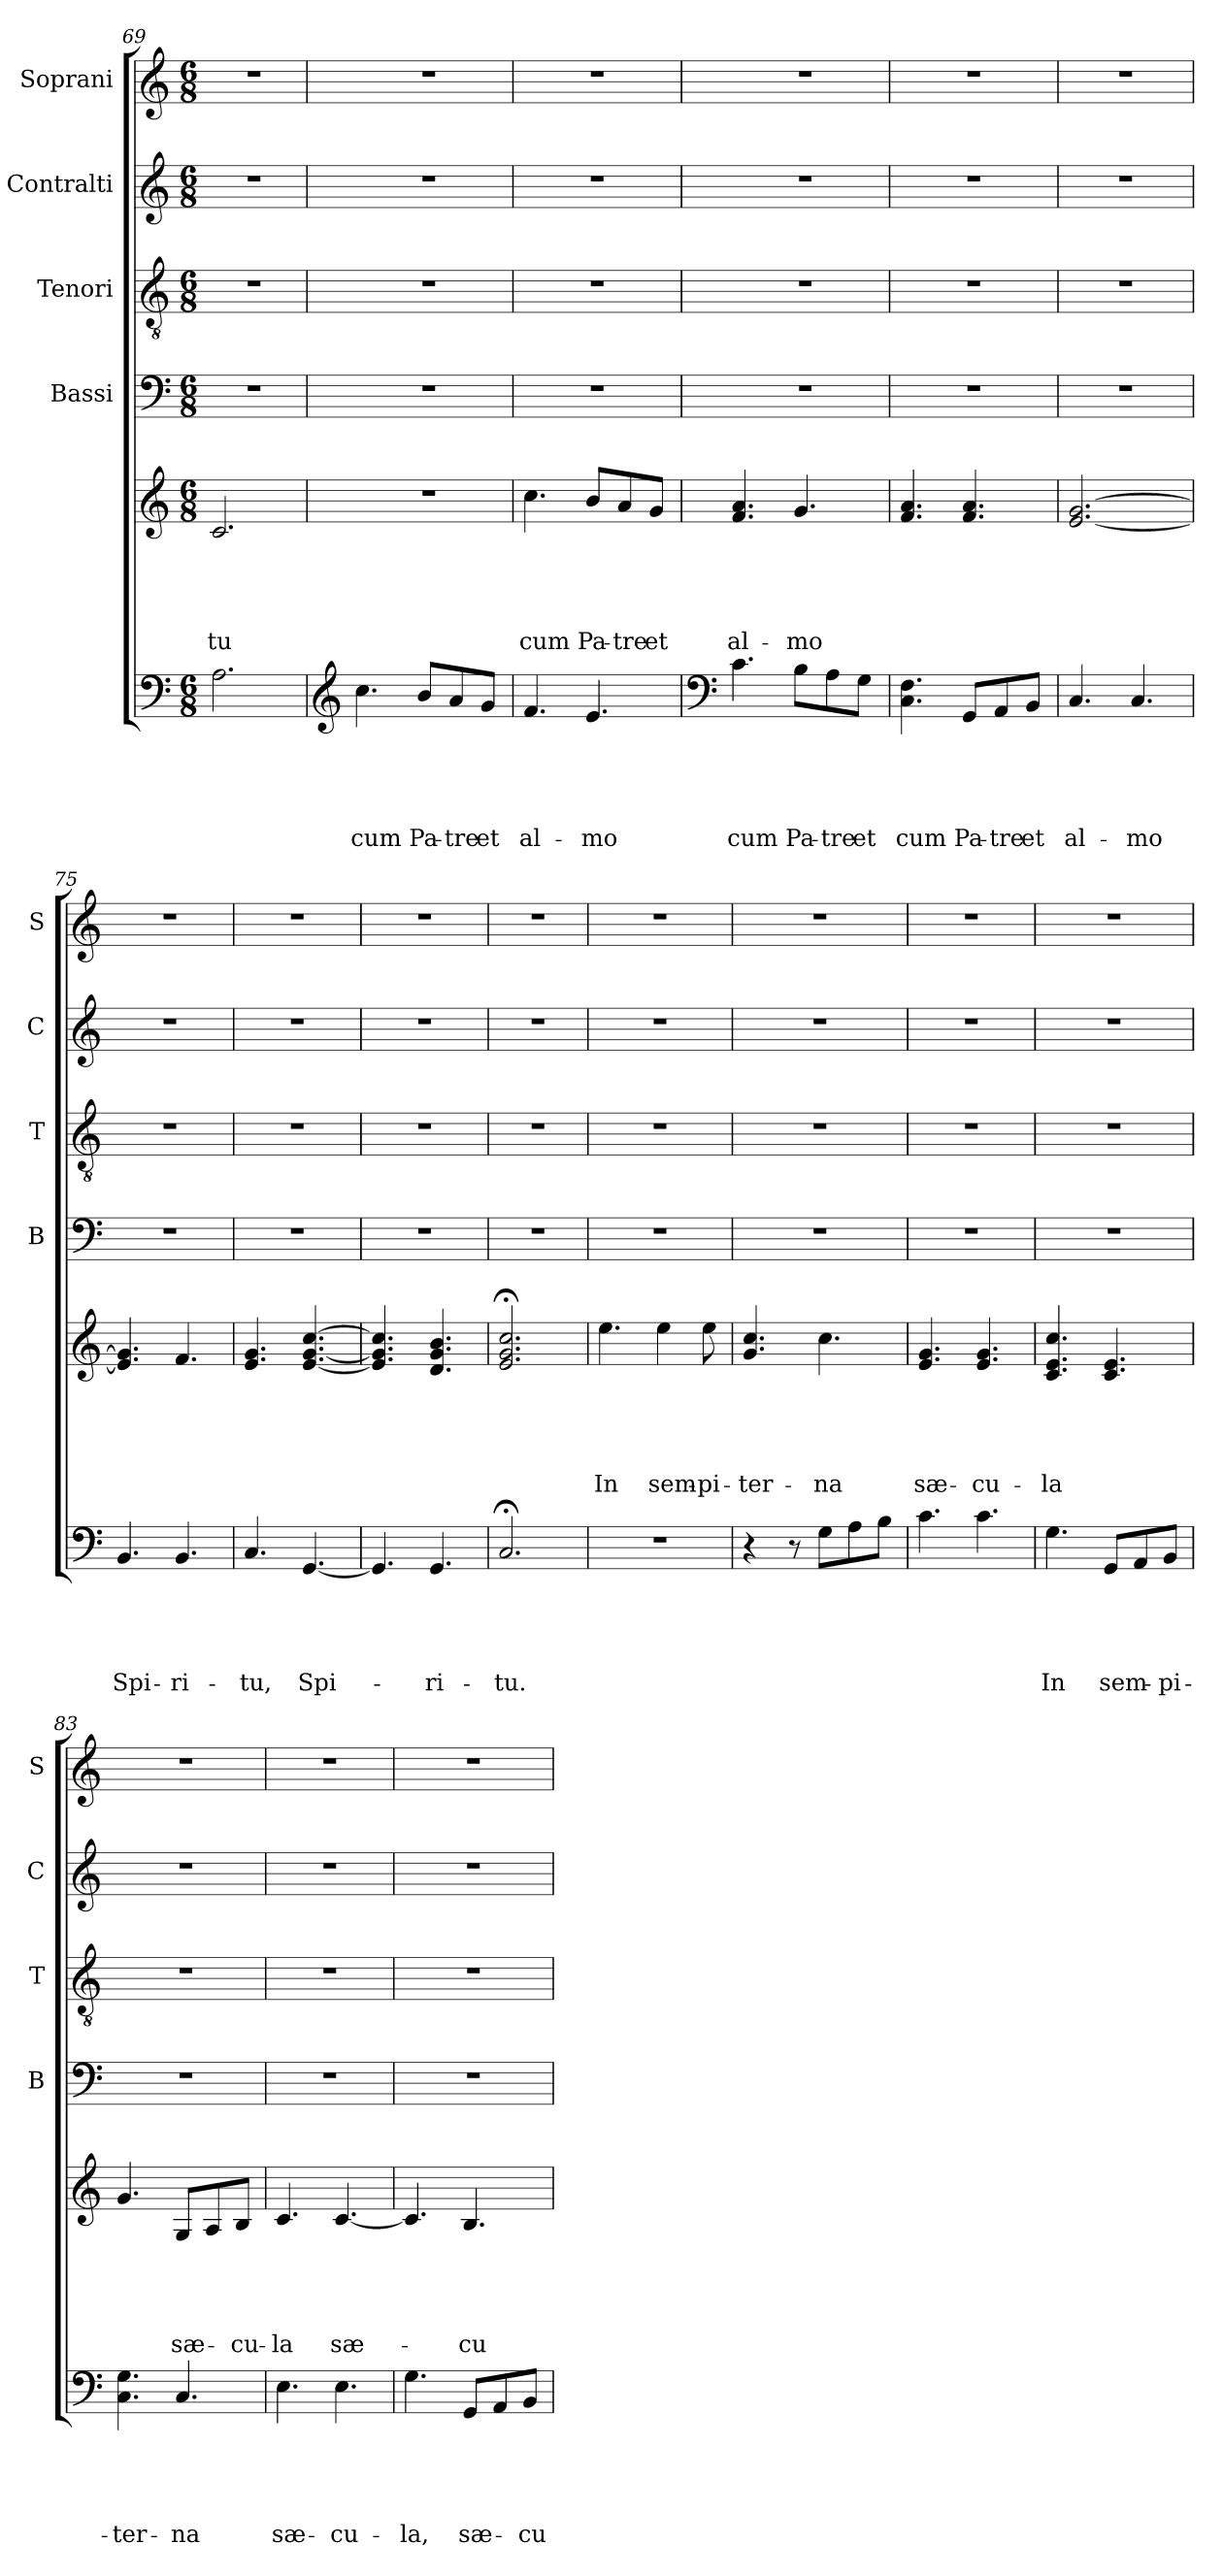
**kern	**text	**text	**text	**text	**text	**kern	**text	**text	**text	**text	**text	**kern	**kern	**kern	**kern
*part5	*part5	*part5	*part5	*part5	*part5	*part5	*part5	*part5	*part5	*part5	*part5	*part4	*part3	*part2	*part1
*staff6	*staff6	*staff6	*staff6	*staff6	*staff6	*staff5	*staff5	*staff5	*staff5	*staff5	*staff5	*staff4	*staff3	*staff2	*staff1
*	*	*	*	*	*	*	*	*	*	*	*	*I"Bassi	*I"Tenori	*I"Contralti	*I"Soprani
*	*	*	*	*	*	*	*	*	*	*	*	*I'B	*I'T	*I'C	*I'S
!!LO:PB:g=z
*clefF4	*	*	*	*	*	*clefG2	*	*	*	*	*	*clefF4	*clefGv2	*clefG2	*clefG2
*k[]	*	*	*	*	*	*k[]	*	*	*	*	*	*k[]	*k[]	*k[]	*k[]
*C:	*	*	*	*	*	*C:	*	*	*	*	*	*C:	*C:	*C:	*C:
*M6/8	*	*	*	*	*	*M6/8	*	*	*	*	*	*M6/8	*M6/8	*M6/8	*M6/8
=69	=69	=69	=69	=69	=69	=69	=69	=69	=69	=69	=69	=69	=69	=69	=69
!	!	!	!	!	!	!	!	!	!	!	!LO:LY:b	!	!	!	!
2.A\	.	.	.	.	.	2.c/	.	.	.	.	-tu	2.r	2.r	2.r	2.r
=70	=70	=70	=70	=70	=70	=70	=70	=70	=70	=70	=70	=70	=70	=70	=70
*clefG2	*	*	*	*	*	*	*	*	*	*	*	*	*	*	*
!	!	!	!	!	!LO:LY:b	!LO:N:vis=1	!	!	!	!	!	!	!	!	!
4.cc\	.	.	.	.	cum	2.r	.	.	.	.	.	2.r	2.r	2.r	2.r
!	!	!	!	!	!LO:LY:b	!	!	!	!	!	!	!	!	!	!
8b/L	.	.	.	.	Pa-	.	.	.	.	.	.	.	.	.	.
!	!	!	!	!	!LO:LY:b	!	!	!	!	!	!	!	!	!	!
8a/	.	.	.	.	-tre	.	.	.	.	.	.	.	.	.	.
!	!	!	!	!	!LO:LY:b	!	!	!	!	!	!	!	!	!	!
8g/J	.	.	.	.	et	.	.	.	.	.	.	.	.	.	.
=71	=71	=71	=71	=71	=71	=71	=71	=71	=71	=71	=71	=71	=71	=71	=71
!	!	!	!	!	!LO:LY:b	!	!	!	!	!	!LO:LY:b	!	!	!	!
4.f/	.	.	.	.	al-	4.cc\	.	.	.	.	cum	2.r	2.r	2.r	2.r
!	!	!	!	!	!LO:LY:b	!	!	!	!	!	!LO:LY:b	!	!	!	!
4.e/	.	.	.	.	-mo	8b/L	.	.	.	.	Pa-	.	.	.	.
!	!	!	!	!	!	!	!	!	!	!	!LO:LY:b	!	!	!	!
.	.	.	.	.	.	8a/	.	.	.	.	-tre	.	.	.	.
!	!	!	!	!	!	!	!	!	!	!	!LO:LY:b	!	!	!	!
.	.	.	.	.	.	8g/J	.	.	.	.	et	.	.	.	.
=72	=72	=72	=72	=72	=72	=72	=72	=72	=72	=72	=72	=72	=72	=72	=72
*clefF4	*	*	*	*	*	*	*	*	*	*	*	*	*	*	*
!	!	!	!	!	!LO:LY:b	!	!	!	!	!	!LO:LY:b	!	!	!	!
4.c\	.	.	.	.	cum	4.f/ 4.a/	.	.	.	.	al-	2.r	2.r	2.r	2.r
!	!	!	!	!	!LO:LY:b	!	!	!	!	!	!LO:LY:b	!	!	!	!
8B\L	.	.	.	.	Pa-	4.g/	.	.	.	.	-mo	.	.	.	.
!	!	!	!	!	!LO:LY:b	!	!	!	!	!	!	!	!	!	!
8A\	.	.	.	.	-tre	.	.	.	.	.	.	.	.	.	.
!	!	!	!	!	!LO:LY:b	!	!	!	!	!	!	!	!	!	!
8G\J	.	.	.	.	et	.	.	.	.	.	.	.	.	.	.
=73	=73	=73	=73	=73	=73	=73	=73	=73	=73	=73	=73	=73	=73	=73	=73
!	!	!	!	!	!LO:LY:b	!	!	!	!	!	!	!	!	!	!
4.C\ 4.F\	.	.	.	.	cum	4.f/ 4.a/	.	.	.	.	.	2.r	2.r	2.r	2.r
!	!	!	!	!	!LO:LY:b	!	!	!	!	!	!	!	!	!	!
8GG/L	.	.	.	.	Pa-	4.f/ 4.a/	.	.	.	.	.	.	.	.	.
!	!	!	!	!	!LO:LY:b	!	!	!	!	!	!	!	!	!	!
8AA/	.	.	.	.	-tre	.	.	.	.	.	.	.	.	.	.
!	!	!	!	!	!LO:LY:b	!	!	!	!	!	!	!	!	!	!
8BB/J	.	.	.	.	et	.	.	.	.	.	.	.	.	.	.
=74	=74	=74	=74	=74	=74	=74	=74	=74	=74	=74	=74	=74	=74	=74	=74
!	!	!	!	!	!LO:LY:b	!	!	!	!	!	!	!	!	!	!
4.C/	.	.	.	.	al-	[<2.e/ [<2.g/	.	.	.	.	.	2.r	2.r	2.r	2.r
!	!	!	!	!	!LO:LY:b	!	!	!	!	!	!	!	!	!	!
4.C/	.	.	.	.	-mo	.	.	.	.	.	.	.	.	.	.
=75	=75	=75	=75	=75	=75	=75	=75	=75	=75	=75	=75	=75	=75	=75	=75
!	!	!	!	!	!LO:LY:b	!	!	!	!	!	!	!	!	!	!
4.BB/	.	.	.	.	Spi-	4.e/] 4.g/]	.	.	.	.	.	2.r	2.r	2.r	2.r
!	!	!	!	!	!LO:LY:b	!	!	!	!	!	!	!	!	!	!
4.BB/	.	.	.	.	-ri-	4.f/	.	.	.	.	.	.	.	.	.
!!LO:LB:g=z
=76	=76	=76	=76	=76	=76	=76	=76	=76	=76	=76	=76	=76	=76	=76	=76
!	!	!	!	!	!LO:LY:b	!	!	!	!	!	!	!	!	!	!
4.C/	.	.	.	.	-tu,	4.e/ 4.g/	.	.	.	.	.	2.r	2.r	2.r	2.r
!	!	!	!	!	!LO:LY:b	!	!	!	!	!	!	!	!	!	!
[<4.GG/	.	.	.	.	Spi-	[<4.e/ [<4.g/ [<4.cc/	.	.	.	.	.	.	.	.	.
=77	=77	=77	=77	=77	=77	=77	=77	=77	=77	=77	=77	=77	=77	=77	=77
4.GG/]	.	.	.	.	.	4.e/] 4.g/] 4.cc/]	.	.	.	.	.	2.r	2.r	2.r	2.r
!	!	!	!	!	!LO:LY:b	!	!	!	!	!	!	!	!	!	!
4.GG/	.	.	.	.	-ri-	4.d/ 4.g/ 4.b/	.	.	.	.	.	.	.	.	.
=78	=78	=78	=78	=78	=78	=78	=78	=78	=78	=78	=78	=78	=78	=78	=78
!	!	!	!	!	!LO:LY:b	!	!	!	!	!	!	!	!	!	!
2.C;/	.	.	.	.	-tu.	2.e/; 2.g/; 2.cc/;	.	.	.	.	.	2.r	2.r	2.r	2.r
=79	=79	=79	=79	=79	=79	=79	=79	=79	=79	=79	=79	=79	=79	=79	=79
!LO:N:vis=1	!	!	!	!	!	!	!	!	!	!	!LO:LY:b	!	!	!	!
2.r	.	.	.	.	.	4.ee\	.	.	.	.	In	2.r	2.r	2.r	2.r
!	!	!	!	!	!	!	!	!	!	!	!LO:LY:b	!	!	!	!
.	.	.	.	.	.	4ee\	.	.	.	.	sem-	.	.	.	.
!	!	!	!	!	!	!	!	!	!	!	!LO:LY:b	!	!	!	!
.	.	.	.	.	.	8ee\	.	.	.	.	-pi-	.	.	.	.
=80	=80	=80	=80	=80	=80	=80	=80	=80	=80	=80	=80	=80	=80	=80	=80
!	!	!	!	!	!	!	!	!	!	!	!LO:LY:b	!	!	!	!
4r	.	.	.	.	.	4.g/ 4.cc/	.	.	.	.	-ter-	2.r	2.r	2.r	2.r
8r	.	.	.	.	.	.	.	.	.	.	.	.	.	.	.
!	!	!	!	!	!	!	!	!	!	!	!LO:LY:b	!	!	!	!
8G\L	.	.	.	.	.	4.cc\	.	.	.	.	-na	.	.	.	.
8A\	.	.	.	.	.	.	.	.	.	.	.	.	.	.	.
8B\J	.	.	.	.	.	.	.	.	.	.	.	.	.	.	.
=81	=81	=81	=81	=81	=81	=81	=81	=81	=81	=81	=81	=81	=81	=81	=81
!	!	!	!	!	!	!	!	!	!	!	!LO:LY:b	!	!	!	!
4.c\	.	.	.	.	.	4.e/ 4.g/	.	.	.	.	sæ-	2.r	2.r	2.r	2.r
!	!	!	!	!	!	!	!	!	!	!	!LO:LY:b	!	!	!	!
4.c\	.	.	.	.	.	4.e/ 4.g/	.	.	.	.	-cu-	.	.	.	.
=82	=82	=82	=82	=82	=82	=82	=82	=82	=82	=82	=82	=82	=82	=82	=82
!	!	!	!	!	!LO:LY:b	!	!	!	!	!	!LO:LY:b	!	!	!	!
4.G\	.	.	.	.	In	4.c/ 4.e/ 4.cc/	.	.	.	.	-la	2.r	2.r	2.r	2.r
!	!	!	!	!	!LO:LY:b	!	!	!	!	!	!	!	!	!	!
8GG/L	.	.	.	.	sem-	4.c/ 4.e/	.	.	.	.	.	.	.	.	.
8AA/	.	.	.	.	.	.	.	.	.	.	.	.	.	.	.
!	!	!	!	!	!LO:LY:b	!	!	!	!	!	!	!	!	!	!
8BB/J	.	.	.	.	-pi-	.	.	.	.	.	.	.	.	.	.
!!LO:LB:g=z
=83	=83	=83	=83	=83	=83	=83	=83	=83	=83	=83	=83	=83	=83	=83	=83
!	!	!	!	!	!LO:LY:b	!	!	!	!	!	!	!	!	!	!
4.C\ 4.G\	.	.	.	.	-ter-	4.g/	.	.	.	.	.	2.r	2.r	2.r	2.r
!	!	!	!	!	!LO:LY:b	!	!	!	!	!	!LO:LY:b	!	!	!	!
4.C/	.	.	.	.	-na	8G/L	.	.	.	.	-sæ-	.	.	.	.
.	.	.	.	.	.	8A/	.	.	.	.	.	.	.	.	.
!	!	!	!	!	!	!	!	!	!	!	!LO:LY:b	!	!	!	!
.	.	.	.	.	.	8B/J	.	.	.	.	-cu-	.	.	.	.
=84	=84	=84	=84	=84	=84	=84	=84	=84	=84	=84	=84	=84	=84	=84	=84
!	!	!	!	!	!LO:LY:b	!	!	!	!	!	!LO:LY:b	!	!	!	!
4.E\	.	.	.	.	-sæ-	4.c/	.	.	.	.	la	2.r	2.r	2.r	2.r
!	!	!	!	!	!LO:LY:b	!	!	!	!	!	!LO:LY:b	!	!	!	!
4.E\	.	.	.	.	-cu-	[<4.c/	.	.	.	.	sæ-	.	.	.	.
=85	=85	=85	=85	=85	=85	=85	=85	=85	=85	=85	=85	=85	=85	=85	=85
!	!	!	!	!	!LO:LY:b	!	!	!	!	!	!	!	!	!	!
4.G\	.	.	.	.	-la,	4.c/]	.	.	.	.	.	2.r	2.r	2.r	2.r
!	!	!	!	!	!LO:LY:b	!	!	!	!	!	!LO:LY:b	!	!	!	!
8GG/L	.	.	.	.	sæ-	4.B/	.	.	.	.	-cu-	.	.	.	.
8AA/	.	.	.	.	.	.	.	.	.	.	.	.	.	.	.
!	!	!	!	!	!LO:LY:b	!	!	!	!	!	!	!	!	!	!
8BB/J	.	.	.	.	-cu-	.	.	.	.	.	.	.	.	.	.
=	=	=	=	=	=	=	=	=	=	=	=	=	=	=	=
*-	*-	*-	*-	*-	*-	*-	*-	*-	*-	*-	*-	*-	*-	*-	*-
